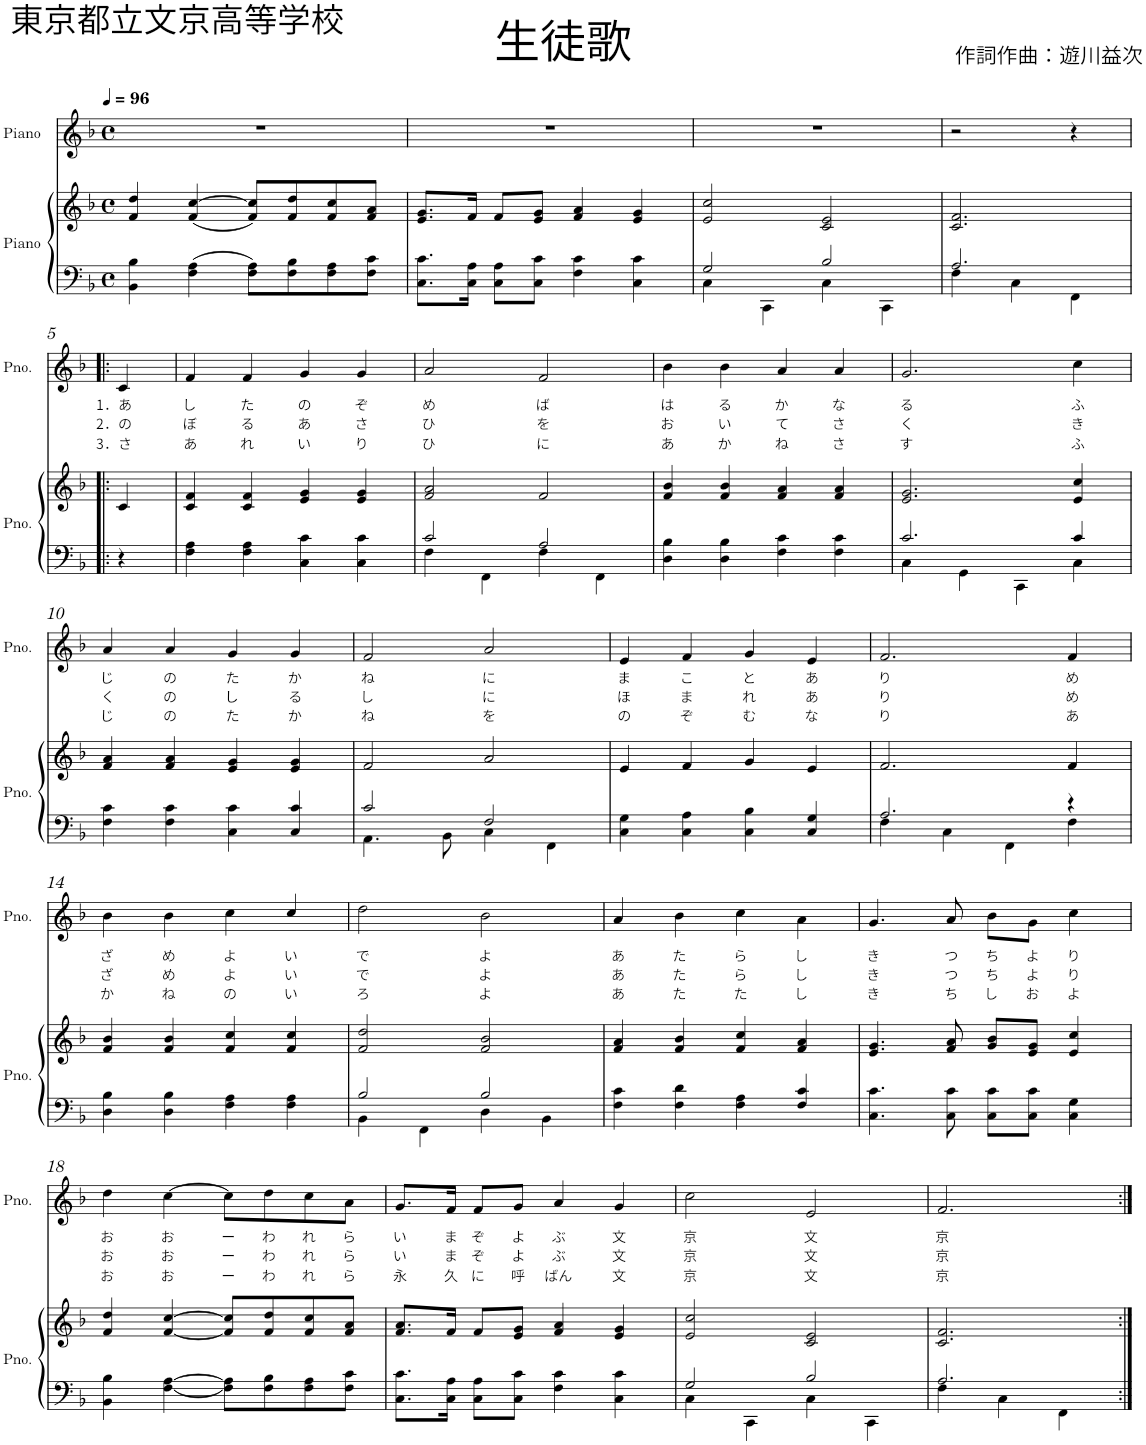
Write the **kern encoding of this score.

**kern	**kern	**kern	**text	**text	**text
*part2	*part2	*part1	*part1	*part1	*part1
*staff3	*staff2	*staff1	*staff1	*staff1	*staff1
*I"Piano	*	*I"Piano	*	*	*
*I'Pno.	*	*I'Pno.	*	*	*
*clefF4	*clefG2	*clefG2	*	*	*
*k[b-]	*k[b-]	*k[b-]	*	*	*
*M4/4	*M4/4	*M4/4	*	*	*
*met(c)	*met(c)	*met(c)	*	*	*
*MM96	*MM96	*MM96	*	*	*
=1	=1	=1	=1	=1	=1
4BB-\ 4B-\	4f/ 4dd/	1r	.	.	.
4F\ 4A\	(4f/ [4cc/	.	.	.	.
8F\ 8A\L	8f/ 8cc/]L)	.	.	.	.
8F\ 8B-\	8f/ 8dd/	.	.	.	.
8F\ 8A\	8f/ 8cc/	.	.	.	.
8F\ 8c\J	8f/ 8a/J	.	.	.	.
=2	=2	=2	=2	=2	=2
8.C\ 8.c\L	8.e/ 8.g/L	1r	.	.	.
16C\ 16A\Jk	16f/Jk	.	.	.	.
8C\ 8A\L	8f/L	.	.	.	.
8C\ 8c\J	8e/ 8g/J	.	.	.	.
4F\ 4c\	4f/ 4a/	.	.	.	.
4C\ 4c\	4e/ 4g/	.	.	.	.
=3	=3	=3	=3	=3	=3
*^	*	*	*	*	*
2G/	4C\	2e/ 2cc/	1r	.	.	.
.	4CC\	.	.	.	.	.
2B-/	4C\	2c/ 2e/	.	.	.	.
.	4CC\	.	.	.	.	.
=4	=4	=4	=4	=4	=4	=4
2.A/	4F\	2.c/ 2.f/	2r	.	.	.
.	4C\	.	.	.	.	.
.	4FF\	.	4r	.	.	.
!!LO:LB:g=z
=5!|:	=5!|:	=5!|:	=5!|:	=5!|:	=5!|:	=5!|:
!	!	!	!	!LO:LY:b	!LO:LY:b	!LO:LY:b
*v	*v	*	*	*	*	*
4r	4c/	4c/	1．あ	2．の	3．さ
=6	=6	=6	=6	=6	=6
!	!	!	!LO:LY:b	!LO:LY:b	!LO:LY:b
4F\ 4A\	4c/ 4f/	4f/	し	ぼ	あ
!	!	!	!LO:LY:b	!LO:LY:b	!LO:LY:b
4F\ 4A\	4c/ 4f/	4f/	た	る	れ
!	!	!	!LO:LY:b	!LO:LY:b	!LO:LY:b
4C\ 4c\	4e/ 4g/	4g/	の	あ	い
!	!	!	!LO:LY:b	!LO:LY:b	!LO:LY:b
4C\ 4c\	4e/ 4g/	4g/	ぞ	さ	り
=7	=7	=7	=7	=7	=7
*^	*	*	*	*	*
!	!	!	!	!LO:LY:b	!LO:LY:b	!LO:LY:b
2c/	4F\	2f/ 2a/	2a/	め	ひ	ひ
.	4FF\	.	.	.	.	.
!	!	!	!	!LO:LY:b	!LO:LY:b	!LO:LY:b
2A/	4F\	2f/	2f/	ば	を	に
.	4FF\	.	.	.	.	.
=8	=8	=8	=8	=8	=8	=8
!	!	!	!	!LO:LY:b	!LO:LY:b	!LO:LY:b
*v	*v	*	*	*	*	*
4D\ 4B-\	4f/ 4b-/	4b-\	は	お	あ
!	!	!	!LO:LY:b	!LO:LY:b	!LO:LY:b
4D\ 4B-\	4f/ 4b-/	4b-\	る	い	か
!	!	!	!LO:LY:b	!LO:LY:b	!LO:LY:b
4F\ 4c\	4f/ 4a/	4a/	か	て	ね
!	!	!	!LO:LY:b	!LO:LY:b	!LO:LY:b
4F\ 4c\	4f/ 4a/	4a/	な	さ	さ
=9	=9	=9	=9	=9	=9
*^	*	*	*	*	*
!	!	!	!	!LO:LY:b	!LO:LY:b	!LO:LY:b
2.c/	4C\	2.e/ 2.g/	2.g/	る	く	す
.	4GG\	.	.	.	.	.
.	4CC\	.	.	.	.	.
!	!	!	!	!LO:LY:b	!LO:LY:b	!LO:LY:b
4c/	4C\	4e/ 4cc/	4cc\	ふ	き	ふ
!!LO:LB:g=z
=10	=10	=10	=10	=10	=10	=10
!	!	!	!	!LO:LY:b	!LO:LY:b	!LO:LY:b
*v	*v	*	*	*	*	*
4F\ 4c\	4f/ 4a/	4a/	じ	く	じ
!	!	!	!LO:LY:b	!LO:LY:b	!LO:LY:b
4F\ 4c\	4f/ 4a/	4a/	の	の	の
!	!	!	!LO:LY:b	!LO:LY:b	!LO:LY:b
4C\ 4c\	4e/ 4g/	4g/	た	し	た
!	!	!	!LO:LY:b	!LO:LY:b	!LO:LY:b
4C/ 4c/	4e/ 4g/	4g/	か	る	か
=11	=11	=11	=11	=11	=11
*^	*	*	*	*	*
!	!	!	!	!LO:LY:b	!LO:LY:b	!LO:LY:b
2c/	4.AA\	2f/	2f/	ね	し	ね
.	8BB-\	.	.	.	.	.
!	!	!	!	!LO:LY:b	!LO:LY:b	!LO:LY:b
2F/	4C\	2a/	2a/	に	に	を
.	4FF\	.	.	.	.	.
=12	=12	=12	=12	=12	=12	=12
!	!	!	!	!LO:LY:b	!LO:LY:b	!LO:LY:b
*v	*v	*	*	*	*	*
4C\ 4G\	4e/	4e/	ま	ほ	の
!	!	!	!LO:LY:b	!LO:LY:b	!LO:LY:b
4C\ 4A\	4f/	4f/	こ	ま	ぞ
!	!	!	!LO:LY:b	!LO:LY:b	!LO:LY:b
4C\ 4B-\	4g/	4g/	と	れ	む
!	!	!	!LO:LY:b	!LO:LY:b	!LO:LY:b
4C/ 4G/	4e/	4e/	あ	あ	な
=13	=13	=13	=13	=13	=13
*^	*	*	*	*	*
!	!	!	!	!LO:LY:b	!LO:LY:b	!LO:LY:b
2.A/	4F\	2.f/	2.f/	り	り	り
.	4C\	.	.	.	.	.
.	4FF\	.	.	.	.	.
!	!	!	!	!LO:LY:b	!LO:LY:b	!LO:LY:b
4r	4F\	4f/	4f/	め	め	あ
!!LO:LB:g=z
=14	=14	=14	=14	=14	=14	=14
!	!	!	!	!LO:LY:b	!LO:LY:b	!LO:LY:b
*v	*v	*	*	*	*	*
4D\ 4B-\	4f/ 4b-/	4b-\	ざ	ざ	か
!	!	!	!LO:LY:b	!LO:LY:b	!LO:LY:b
4D\ 4B-\	4f/ 4b-/	4b-\	め	め	ね
!	!	!	!LO:LY:b	!LO:LY:b	!LO:LY:b
4F\ 4A\	4f/ 4cc/	4cc\	よ	よ	の
!	!	!	!LO:LY:b	!LO:LY:b	!LO:LY:b
4F\ 4A\	4f/ 4cc/	4cc/	い	い	い
=15	=15	=15	=15	=15	=15
*^	*	*	*	*	*
!	!	!	!	!LO:LY:b	!LO:LY:b	!LO:LY:b
2B-/	4BB-\	2f/ 2dd/	2dd\	で	で	ろ
.	4FF\	.	.	.	.	.
!	!	!	!	!LO:LY:b	!LO:LY:b	!LO:LY:b
2B-/	4D\	2f/ 2b-/	2b-\	よ	よ	よ
.	4BB-\	.	.	.	.	.
=16	=16	=16	=16	=16	=16	=16
!	!	!	!	!LO:LY:b	!LO:LY:b	!LO:LY:b
*v	*v	*	*	*	*	*
4F\ 4c\	4f/ 4a/	4a/	あ	あ	あ
!	!	!	!LO:LY:b	!LO:LY:b	!LO:LY:b
4F\ 4d\	4f/ 4b-/	4b-\	た	た	た
!	!	!	!LO:LY:b	!LO:LY:b	!LO:LY:b
4F\ 4A\	4f/ 4cc/	4cc\	ら	ら	た
!	!	!	!LO:LY:b	!LO:LY:b	!LO:LY:b
4F/ 4c/	4f/ 4a/	4a\	し	し	し
=17	=17	=17	=17	=17	=17
!	!	!	!LO:LY:b	!LO:LY:b	!LO:LY:b
4.C\ 4.c\	4.e/ 4.g/	4.g/	き	き	き
!	!	!	!LO:LY:b	!LO:LY:b	!LO:LY:b
8C\ 8c\	8f/ 8a/	8a/	つ	つ	ち
!	!	!	!LO:LY:b	!LO:LY:b	!LO:LY:b
8C\ 8c\L	8g/ 8b-/L	8b-\L	ち	ち	し
!	!	!	!LO:LY:b	!LO:LY:b	!LO:LY:b
8C\ 8c\J	8e/ 8g/J	8g\J	よ	よ	お
!	!	!	!LO:LY:b	!LO:LY:b	!LO:LY:b
4C\ 4G\	4e/ 4cc/	4cc\	り	り	よ
!!LO:LB:g=z
=18	=18	=18	=18	=18	=18
*k[b-]	*k[b-]	*k[b-]	*	*	*
!	!	!	!LO:LY:b	!LO:LY:b	!LO:LY:b
4BB-\ 4B-\	4f/ 4dd/	4dd\	お	お	お
!	!	!	!LO:LY:b	!LO:LY:b	!LO:LY:b
[4F\ [4A\	[4f/ [4cc/	[4cc\	お	お	お
!	!	!	!LO:LY:b	!LO:LY:b	!LO:LY:b
8F\] 8A\]L	8f/] 8cc/]L	8cc\L]	ー	ー	ー
!	!	!	!LO:LY:b	!LO:LY:b	!LO:LY:b
8F\ 8B-\	8f/ 8dd/	8dd\	わ	わ	わ
!	!	!	!LO:LY:b	!LO:LY:b	!LO:LY:b
8F\ 8A\	8f/ 8cc/	8cc\	れ	れ	れ
!	!	!	!LO:LY:b	!LO:LY:b	!LO:LY:b
8F\ 8c\J	8f/ 8a/J	8a\J	ら	ら	ら
=19	=19	=19	=19	=19	=19
!	!	!	!LO:LY:b	!LO:LY:b	!LO:LY:b
8.C\ 8.c\L	8.f/ 8.a/L	8.g/L	い	い	永
!	!	!	!LO:LY:b	!LO:LY:b	!LO:LY:b
16C\ 16A\Jk	16f/Jk	16f/Jk	ま	ま	久
!	!	!	!LO:LY:b	!LO:LY:b	!LO:LY:b
8C\ 8A\L	8f/L	8f/L	ぞ	ぞ	に
!	!	!	!LO:LY:b	!LO:LY:b	!LO:LY:b
8C\ 8c\J	8e/ 8g/J	8g/J	よ	よ	呼
!	!	!	!LO:LY:b	!LO:LY:b	!LO:LY:b
4F\ 4c\	4f/ 4a/	4a/	ぶ	ぶ	ばん
!	!	!	!LO:LY:b	!LO:LY:b	!LO:LY:b
4C\ 4c\	4e/ 4g/	4g/	文	文	文
=20	=20	=20	=20	=20	=20
*^	*	*	*	*	*
!	!	!	!	!LO:LY:b	!LO:LY:b	!LO:LY:b
2G/	4C\	2e/ 2cc/	2cc\	京	京	京
.	4CC\	.	.	.	.	.
!	!	!	!	!LO:LY:b	!LO:LY:b	!LO:LY:b
2B-/	4C\	2c/ 2e/	2e/	文	文	文
.	4CC\	.	.	.	.	.
=21	=21	=21	=21	=21	=21	=21
!	!	!	!	!LO:LY:b	!LO:LY:b	!LO:LY:b
2.A/	4F\	2.c/ 2.f/	2.f/	京	京	京
.	4C\	.	.	.	.	.
.	4FF\	.	.	.	.	.
*v	*v	*	*	*	*	*
=:|!	=:|!	=:|!	=:|!	=:|!	=:|!
*-	*-	*-	*-	*-	*-
